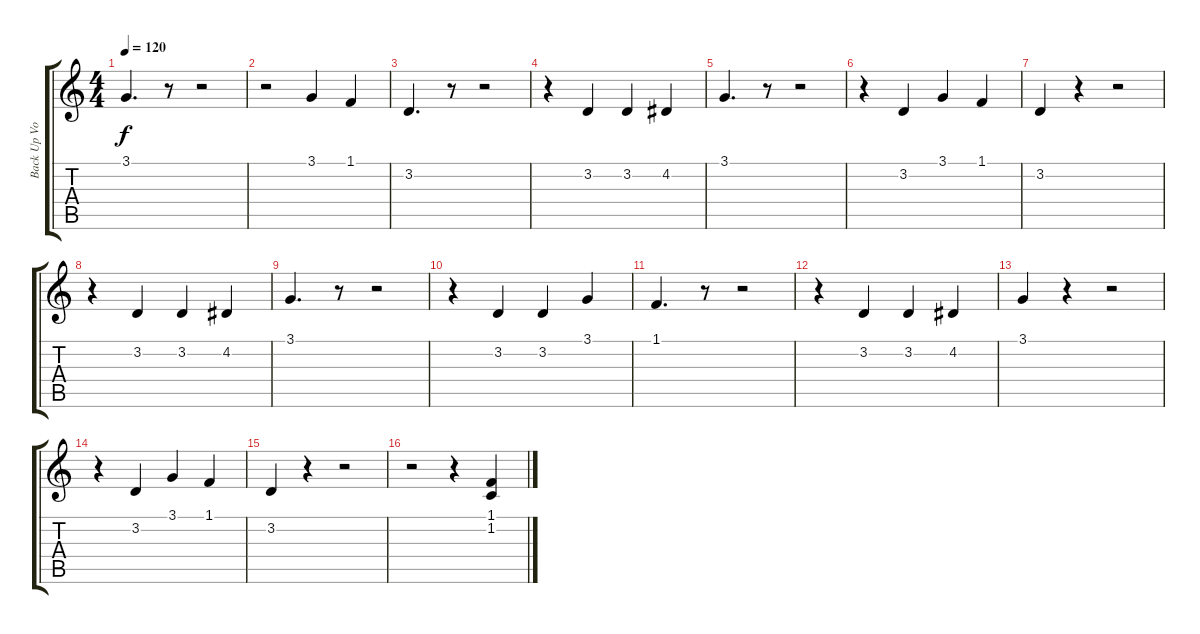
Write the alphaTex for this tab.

\track ("Back Up Vocals" "Back Up Vo") {instrument tenorsax}
\staff {score tabs}
\tuning (E4 B3 G3 D3 A2 E2) {hide}
\ts (4 4)
\tempo 120
\clef g2
\ks c
3.1.4{d dy f} r.8 r.2 |
r.2 3.1.4 1.1.4 |
3.2.4{d} r.8 r.2 |
r.4 3.2.4 3.2.4 4.2.4 |
3.1.4{d} r.8 r.2 |
r.4 3.2.4 3.1.4 1.1.4 |
3.2.4 r.4 r.2 |
r.4 3.2.4 3.2.4 4.2.4 |
3.1.4{d} r.8 r.2 |
r.4 3.2.4 3.2.4 3.1.4 |
1.1.4{d} r.8 r.2 |
r.4 3.2.4 3.2.4 4.2.4 |
3.1.4 r.4 r.2 |
r.4 3.2.4 3.1.4 1.1.4 |
3.2.4 r.4 r.2 |
r.2 r.4 (1.1 1.2).4
